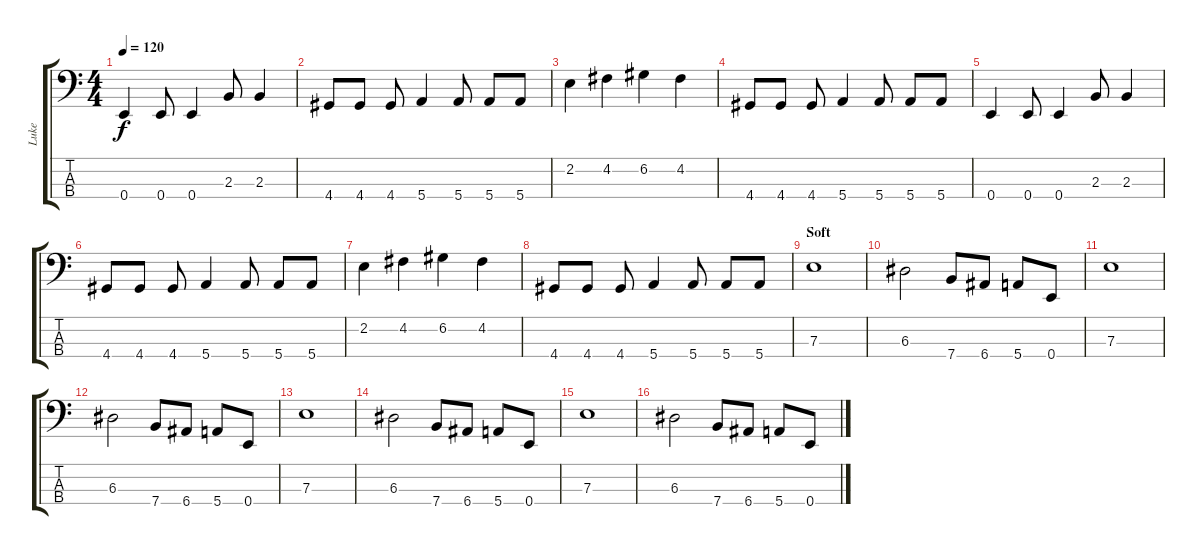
\track ("Luke" "Luke") {instrument electricbassfinger}
\staff {score tabs}
\tuning (G2 D2 A1 E1) {hide}
\ts (4 4)
\tempo 120
\clef f4
\ks c
0.4.4{dy f} 0.4.8 0.4.4 2.3.8 2.3.4 |
4.4.8 4.4.8 4.4.8 5.4.4 5.4.8 5.4.8 5.4.8 |
2.2.4 4.2.4 6.2.4 4.2.4 |
4.4.8 4.4.8 4.4.8 5.4.4 5.4.8 5.4.8 5.4.8 |
0.4.4 0.4.8 0.4.4 2.3.8 2.3.4 |
4.4.8 4.4.8 4.4.8 5.4.4 5.4.8 5.4.8 5.4.8 |
2.2.4 4.2.4 6.2.4 4.2.4 |
4.4.8 4.4.8 4.4.8 5.4.4 5.4.8 5.4.8 5.4.8 |
\section ("" "Soft")
7.3.1 |
6.3.2 7.4.8 6.4.8 5.4.8 0.4.8 |
7.3.1 |
6.3.2 7.4.8 6.4.8 5.4.8 0.4.8 |
7.3.1 |
6.3.2 7.4.8 6.4.8 5.4.8 0.4.8 |
7.3.1 |
6.3.2 7.4.8 6.4.8 5.4.8 0.4.8
